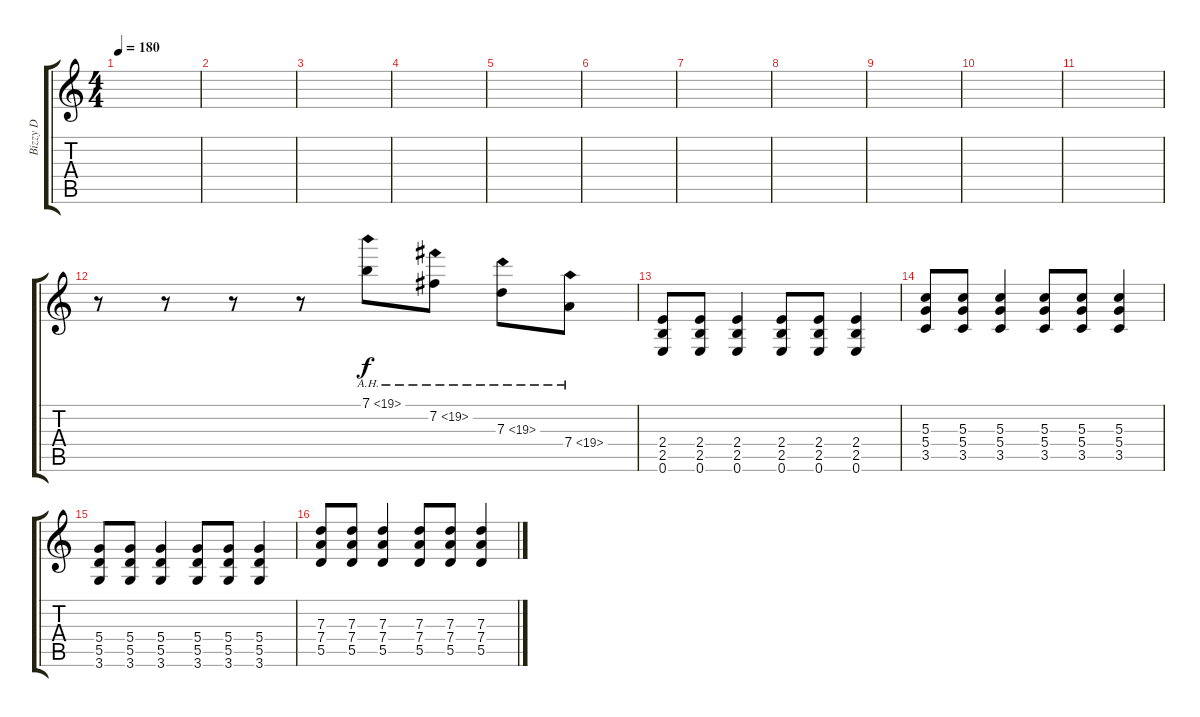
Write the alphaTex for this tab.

\track ("Bizzy D" "Bizzy D") {instrument distortionguitar}
\staff {score tabs}
\tuning (E4 B3 G3 D3 A2 E2) {hide}
\ts (4 4)
\tempo 180
\clef g2
\ks c
|
|
|
|
|
|
|
|
|
|
|
r.8 r.8 r.8 r.8 7.1{ah 12}.8 7.2{ah 12}.8 7.3{ah 12}.8 7.4{ah 12}.8 |
(2.4 2.5 0.6).8 (2.4 2.5 0.6).8 (2.4 2.5 0.6).4 (2.4 2.5 0.6).8 (2.4 2.5 0.6).8 (2.4 2.5 0.6).4 |
(5.3 5.4 3.5).8 (5.3 5.4 3.5).8 (5.3 5.4 3.5).4 (5.3 5.4 3.5).8 (5.3 5.4 3.5).8 (5.3 5.4 3.5).4 |
(5.4 5.5 3.6).8 (5.4 5.5 3.6).8 (5.4 5.5 3.6).4 (5.4 5.5 3.6).8 (5.4 5.5 3.6).8 (5.4 5.5 3.6).4 |
(7.3 7.4 5.5).8 (7.3 7.4 5.5).8 (7.3 7.4 5.5).4 (7.3 7.4 5.5).8 (7.3 7.4 5.5).8 (7.3 7.4 5.5).4
